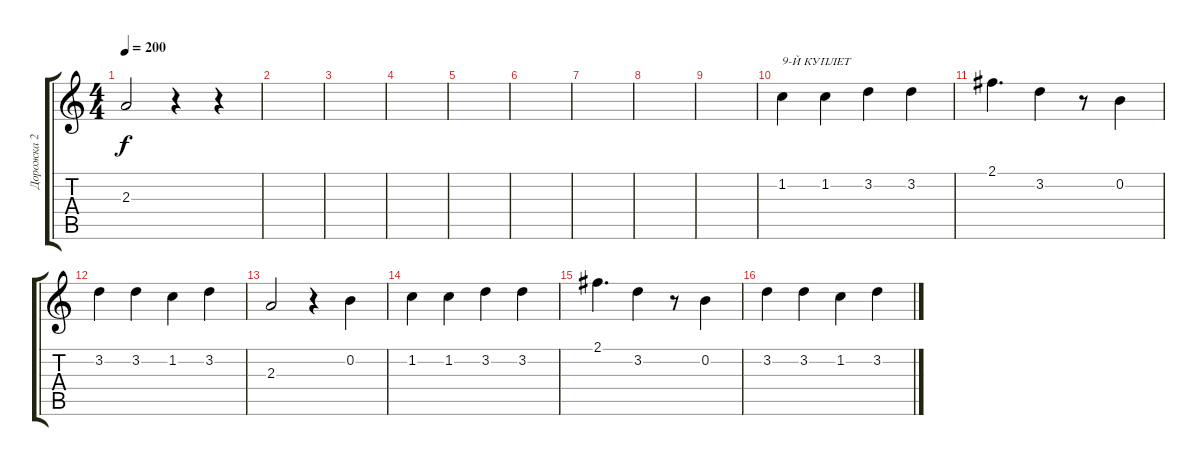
\track ("Дорожка 2" "Дорожка 2") {instrument acousticguitarsteel}
\staff {score tabs}
\tuning (E4 B3 G3 D3 A2 E2) {hide}
\ts (4 4)
\tempo 200
\clef g2
\ks c
2.3.2{dy f} r.4 r.4 |
|
|
|
|
|
|
|
|
1.2.4{txt "9-Й КУПЛЕТ"} 1.2.4 3.2.4 3.2.4 |
2.1.4{d} 3.2.4 r.8 0.2.4 |
3.2.4 3.2.4 1.2.4 3.2.4 |
2.3.2 r.4 0.2.4 |
1.2.4 1.2.4 3.2.4 3.2.4 |
2.1.4{d} 3.2.4 r.8 0.2.4 |
3.2.4 3.2.4 1.2.4 3.2.4
